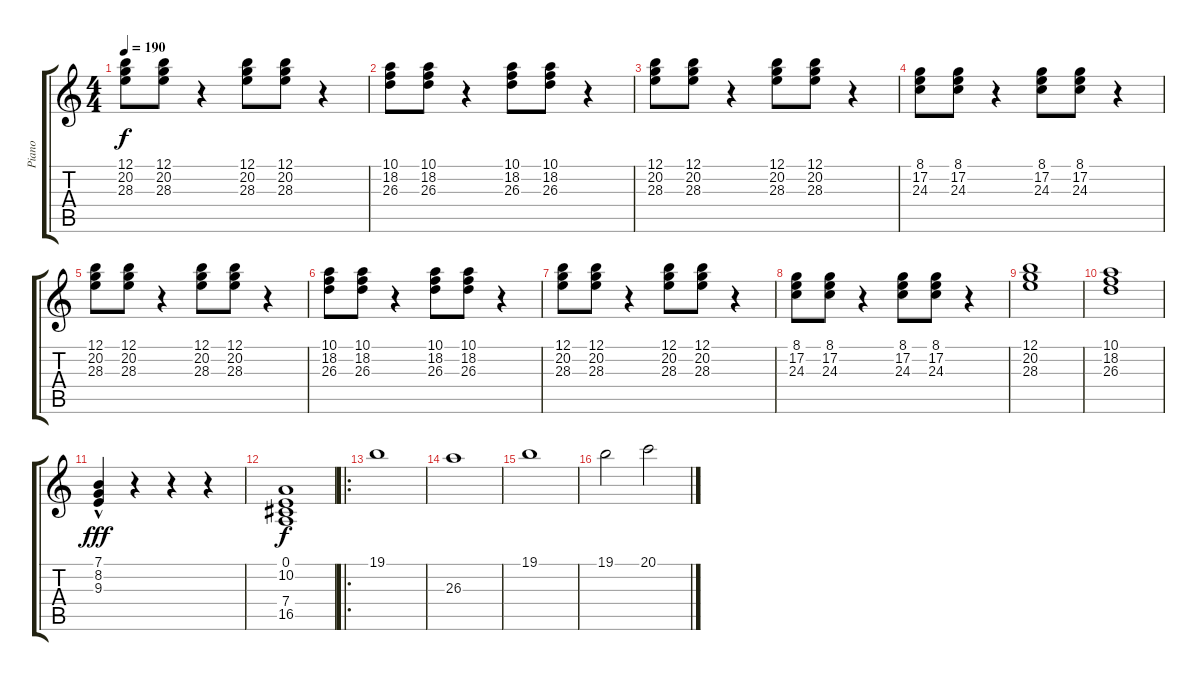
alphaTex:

\track ("Piano" "Piano") {instrument rockorgan}
\staff {score tabs}
\tuning (E4 B3 G3 D3 A2 E2) {hide}
\ts (4 4)
\tempo 190
\clef g2
\ks c
(12.1 20.2 28.3).8{dy f} (12.1 20.2 28.3).8 r.4 (12.1 20.2 28.3).8 (12.1 20.2 28.3).8 r.4 |
(10.1 18.2 26.3).8 (10.1 18.2 26.3).8 r.4 (10.1 18.2 26.3).8 (10.1 18.2 26.3).8 r.4 |
(12.1 20.2 28.3).8 (12.1 20.2 28.3).8 r.4 (12.1 20.2 28.3).8 (12.1 20.2 28.3).8 r.4 |
(8.1 17.2 24.3).8 (8.1 17.2 24.3).8 r.4 (8.1 17.2 24.3).8 (8.1 17.2 24.3).8 r.4 |
(12.1 20.2 28.3).8 (12.1 20.2 28.3).8 r.4 (12.1 20.2 28.3).8 (12.1 20.2 28.3).8 r.4 |
(10.1 18.2 26.3).8 (10.1 18.2 26.3).8 r.4 (10.1 18.2 26.3).8 (10.1 18.2 26.3).8 r.4 |
(12.1 20.2 28.3).8 (12.1 20.2 28.3).8 r.4 (12.1 20.2 28.3).8 (12.1 20.2 28.3).8 r.4 |
(8.1 17.2 24.3).8 (8.1 17.2 24.3).8 r.4 (8.1 17.2 24.3).8 (8.1 17.2 24.3).8 r.4 |
(12.1 20.2 28.3).1 |
(10.1 18.2 26.3).1 |
(7.1 8.2 9.3{hac}).4{dy fff} r.4 r.4 r.4 |
(0.1 10.2 7.4 16.5).1{dy f} |
\ro
19.1.1 |
26.3.1 |
19.1.1 |
19.1.2 20.1.2
